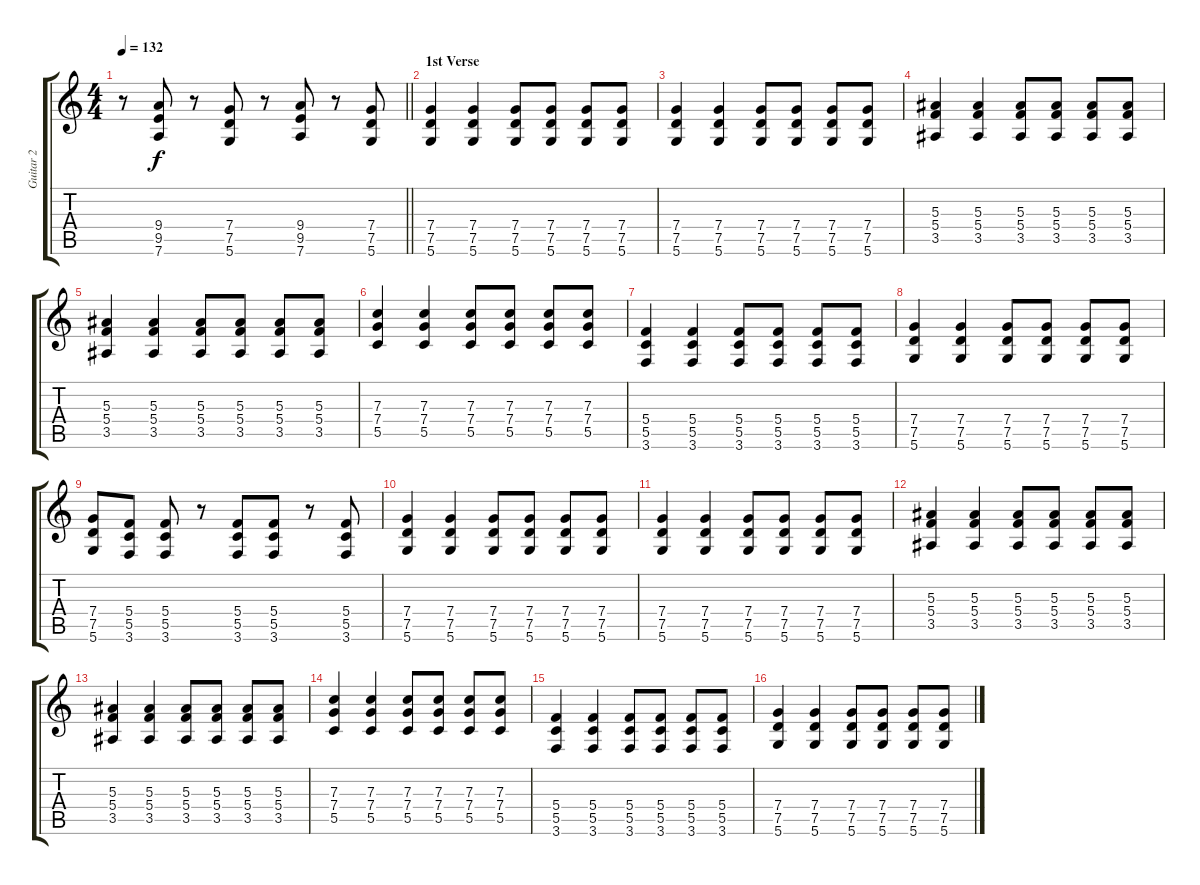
\track ("Guitar 2" "Guitar 2") {instrument distortionguitar}
\staff {score tabs}
\tuning (D4 A3 F3 C3 G2 D2) {hide}
\ts (4 4)
\tempo 132
\clef g2
\barLineRight lightlight
\ks c
r.8{dy f} (9.4 9.5 7.6).8 r.8 (7.4 7.5 5.6).8 r.8 (9.4 9.5 7.6).8 r.8 (7.4 7.5 5.6).8 |
\section ("" "1st Verse")
(7.4 7.5 5.6).4 (7.4 7.5 5.6).4 (7.4 7.5 5.6).8 (7.4 7.5 5.6).8 (7.4 7.5 5.6).8 (7.4 7.5 5.6).8 |
(7.4 7.5 5.6).4 (7.4 7.5 5.6).4 (7.4 7.5 5.6).8 (7.4 7.5 5.6).8 (7.4 7.5 5.6).8 (7.4 7.5 5.6).8 |
(5.3 5.4 3.5).4 (5.3 5.4 3.5).4 (5.3 5.4 3.5).8 (5.3 5.4 3.5).8 (5.3 5.4 3.5).8 (5.3 5.4 3.5).8 |
(5.3 5.4 3.5).4 (5.3 5.4 3.5).4 (5.3 5.4 3.5).8 (5.3 5.4 3.5).8 (5.3 5.4 3.5).8 (5.3 5.4 3.5).8 |
(7.3 7.4 5.5).4 (7.3 7.4 5.5).4 (7.3 7.4 5.5).8 (7.3 7.4 5.5).8 (7.3 7.4 5.5).8 (7.3 7.4 5.5).8 |
(5.4 5.5 3.6).4 (5.4 5.5 3.6).4 (5.4 5.5 3.6).8 (5.4 5.5 3.6).8 (5.4 5.5 3.6).8 (5.4 5.5 3.6).8 |
(7.4 7.5 5.6).4 (7.4 7.5 5.6).4 (7.4 7.5 5.6).8 (7.4 7.5 5.6).8 (7.4 7.5 5.6).8 (7.4 7.5 5.6).8 |
(7.4 7.5 5.6).8 (5.4 5.5 3.6).8 (5.4 5.5 3.6).8 r.8 (5.4 5.5 3.6).8 (5.4 5.5 3.6).8 r.8 (5.4 5.5 3.6).8 |
(7.4 7.5 5.6).4 (7.4 7.5 5.6).4 (7.4 7.5 5.6).8 (7.4 7.5 5.6).8 (7.4 7.5 5.6).8 (7.4 7.5 5.6).8 |
(7.4 7.5 5.6).4 (7.4 7.5 5.6).4 (7.4 7.5 5.6).8 (7.4 7.5 5.6).8 (7.4 7.5 5.6).8 (7.4 7.5 5.6).8 |
(5.3 5.4 3.5).4 (5.3 5.4 3.5).4 (5.3 5.4 3.5).8 (5.3 5.4 3.5).8 (5.3 5.4 3.5).8 (5.3 5.4 3.5).8 |
(5.3 5.4 3.5).4 (5.3 5.4 3.5).4 (5.3 5.4 3.5).8 (5.3 5.4 3.5).8 (5.3 5.4 3.5).8 (5.3 5.4 3.5).8 |
(7.3 7.4 5.5).4 (7.3 7.4 5.5).4 (7.3 7.4 5.5).8 (7.3 7.4 5.5).8 (7.3 7.4 5.5).8 (7.3 7.4 5.5).8 |
(5.4 5.5 3.6).4 (5.4 5.5 3.6).4 (5.4 5.5 3.6).8 (5.4 5.5 3.6).8 (5.4 5.5 3.6).8 (5.4 5.5 3.6).8 |
(7.4 7.5 5.6).4 (7.4 7.5 5.6).4 (7.4 7.5 5.6).8 (7.4 7.5 5.6).8 (7.4 7.5 5.6).8 (7.4 7.5 5.6).8
